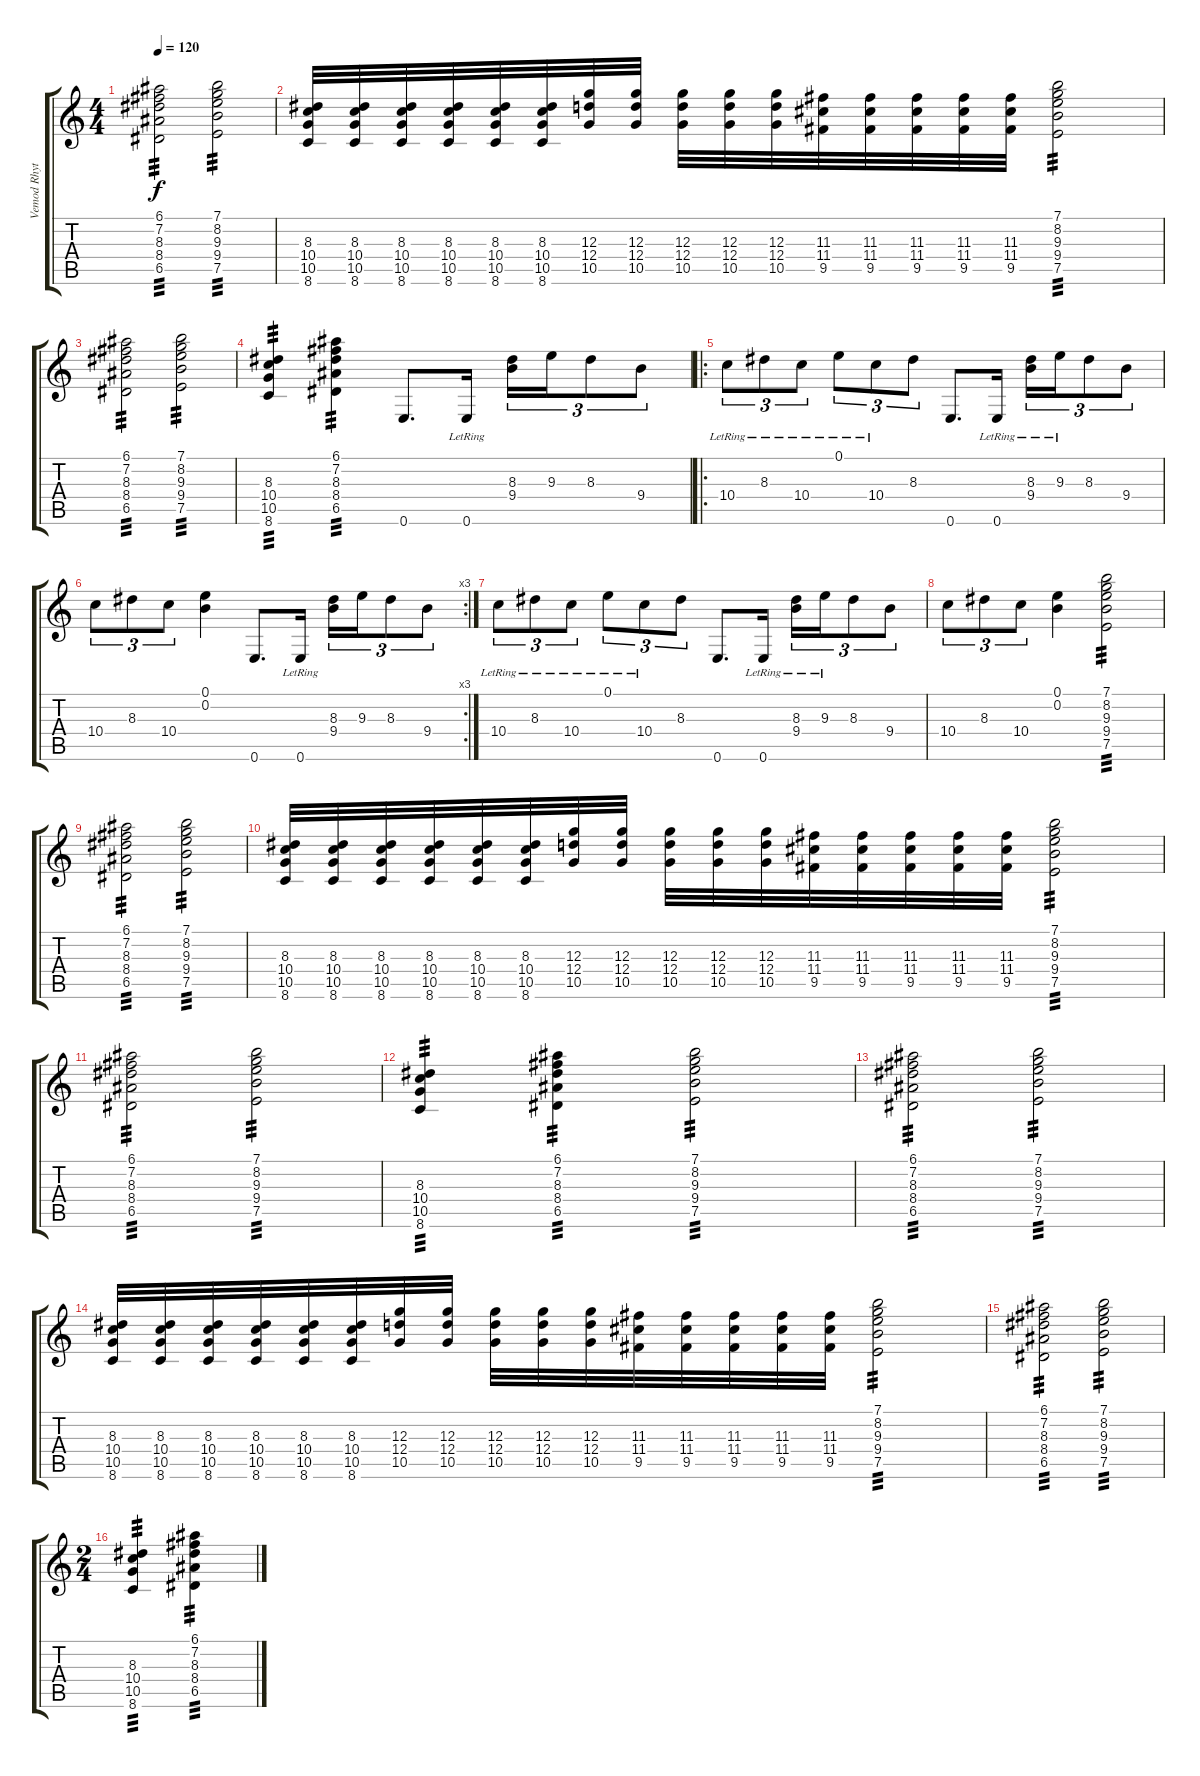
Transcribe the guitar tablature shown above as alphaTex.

\track ("Vemod Rhythm Guitar" "Vemod Rhyt") {instrument overdrivenguitar}
\staff {score tabs}
\tuning (E4 B3 G3 D3 A2 E2) {hide}
\ts (4 4)
\tempo 120
\clef g2
\ks c
(6.1 7.2 8.3 8.4 6.5).2{tp 3 dy f} (7.1 8.2 9.3 9.4 7.5).2{tp 3} |
(8.3 10.4 10.5 8.6).32 (8.3 10.4 10.5 8.6).32 (8.3 10.4 10.5 8.6).32 (8.3 10.4 10.5 8.6).32 (8.3 10.4 10.5 8.6).32 (8.3 10.4 10.5 8.6).32 (12.3 12.4 10.5).32 (12.3 12.4 10.5).32 (12.3 12.4 10.5).32 (12.3 12.4 10.5).32 (12.3 12.4 10.5).32 (11.3 11.4 9.5).32 (11.3 11.4 9.5).32 (11.3 11.4 9.5).32 (11.3 11.4 9.5).32 (11.3 11.4 9.5).32 (7.1 8.2 9.3 9.4 7.5).2{tp 3} |
(6.1 7.2 8.3 8.4 6.5).2{tp 3} (7.1 8.2 9.3 9.4 7.5).2{tp 3} |
(8.3 10.4 10.5 8.6).4{tp 3} (6.1 7.2 8.3 8.4 6.5).4{tp 3} 0.6.8{d} 0.6{lr}.16 (8.3 9.4).16{tu (3 2)} 9.3.16{tu (3 2)} 8.3.8{tu (3 2)} 9.4.8{tu (3 2)} |
\ro
10.4{lr}.8{tu (3 2)} 8.3{lr}.8{tu (3 2)} 10.4{lr}.8{tu (3 2)} 0.1{lr}.8{tu (3 2)} 10.4{lr}.8{tu (3 2)} 8.3.8{tu (3 2)} 0.6.8{d} 0.6{lr}.16 (8.3{lr} 9.4{lr}).16{tu (3 2)} 9.3{lr}.16{tu (3 2)} 8.3.8{tu (3 2)} 9.4.8{tu (3 2)} |
\rc 3
10.4.8{tu (3 2)} 8.3.8{tu (3 2)} 10.4.8{tu (3 2)} (0.1 0.2).4 0.6.8{d} 0.6{lr}.16 (8.3 9.4).16{tu (3 2)} 9.3.16{tu (3 2)} 8.3.8{tu (3 2)} 9.4.8{tu (3 2)} |
10.4{lr}.8{tu (3 2)} 8.3{lr}.8{tu (3 2)} 10.4{lr}.8{tu (3 2)} 0.1{lr}.8{tu (3 2)} 10.4{lr}.8{tu (3 2)} 8.3.8{tu (3 2)} 0.6.8{d} 0.6{lr}.16 (8.3{lr} 9.4{lr}).16{tu (3 2)} 9.3{lr}.16{tu (3 2)} 8.3.8{tu (3 2)} 9.4.8{tu (3 2)} |
10.4.8{tu (3 2)} 8.3.8{tu (3 2)} 10.4.8{tu (3 2)} (0.1 0.2).4 (7.1 8.2 9.3 9.4 7.5).2{tp 3} |
(6.1 7.2 8.3 8.4 6.5).2{tp 3} (7.1 8.2 9.3 9.4 7.5).2{tp 3} |
(8.3 10.4 10.5 8.6).32 (8.3 10.4 10.5 8.6).32 (8.3 10.4 10.5 8.6).32 (8.3 10.4 10.5 8.6).32 (8.3 10.4 10.5 8.6).32 (8.3 10.4 10.5 8.6).32 (12.3 12.4 10.5).32 (12.3 12.4 10.5).32 (12.3 12.4 10.5).32 (12.3 12.4 10.5).32 (12.3 12.4 10.5).32 (11.3 11.4 9.5).32 (11.3 11.4 9.5).32 (11.3 11.4 9.5).32 (11.3 11.4 9.5).32 (11.3 11.4 9.5).32 (7.1 8.2 9.3 9.4 7.5).2{tp 3} |
(6.1 7.2 8.3 8.4 6.5).2{tp 3} (7.1 8.2 9.3 9.4 7.5).2{tp 3} |
(8.3 10.4 10.5 8.6).4{tp 3} (6.1 7.2 8.3 8.4 6.5).4{tp 3} (7.1 8.2 9.3 9.4 7.5).2{tp 3} |
(6.1 7.2 8.3 8.4 6.5).2{tp 3} (7.1 8.2 9.3 9.4 7.5).2{tp 3} |
(8.3 10.4 10.5 8.6).32 (8.3 10.4 10.5 8.6).32 (8.3 10.4 10.5 8.6).32 (8.3 10.4 10.5 8.6).32 (8.3 10.4 10.5 8.6).32 (8.3 10.4 10.5 8.6).32 (12.3 12.4 10.5).32 (12.3 12.4 10.5).32 (12.3 12.4 10.5).32 (12.3 12.4 10.5).32 (12.3 12.4 10.5).32 (11.3 11.4 9.5).32 (11.3 11.4 9.5).32 (11.3 11.4 9.5).32 (11.3 11.4 9.5).32 (11.3 11.4 9.5).32 (7.1 8.2 9.3 9.4 7.5).2{tp 3} |
(6.1 7.2 8.3 8.4 6.5).2{tp 3} (7.1 8.2 9.3 9.4 7.5).2{tp 3} |
\ts (2 4)
(8.3 10.4 10.5 8.6).4{tp 3} (6.1 7.2 8.3 8.4 6.5).4{tp 3}
